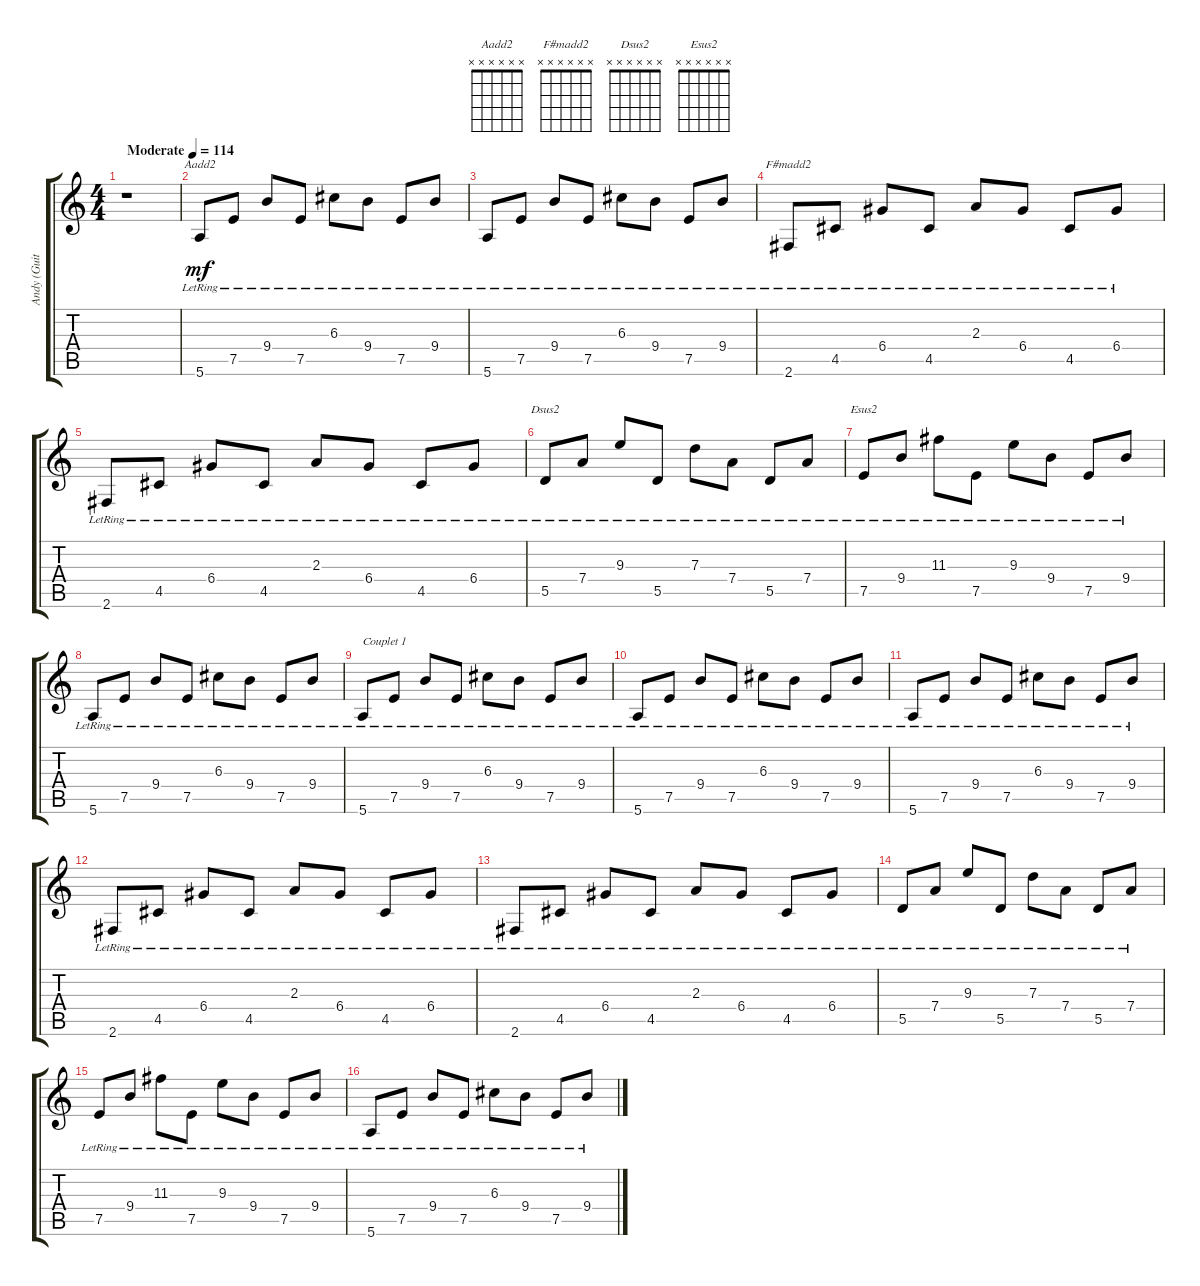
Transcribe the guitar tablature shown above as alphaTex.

\track ("Andy (Guitar1)" "Andy (Guit") {instrument electricguitarclean}
\staff {score tabs}
\tuning (E4 B3 G3 D3 A2 E2) {hide}
\chord ("Aadd2" x x x x x x)
\chord ("F#madd2" x x x x x x)
\chord ("Dsus2" x x x x x x)
\chord ("Esus2" x x x x x x)
\ts (4 4)
\tempo (114 "Moderate")
\clef g2
\ks c
r.1{dy mf instrument electricguitarclean} |
5.6{lr}.8{ch "Aadd2" volume 16} 7.5{lr}.8{beam split} 9.4{lr}.8 7.5{lr}.8 6.3{lr}.8 9.4{lr}.8{beam split} 7.5{lr}.8 9.4{lr}.8 |
5.6{lr}.8 7.5{lr}.8{beam split} 9.4{lr}.8 7.5{lr}.8 6.3{lr}.8 9.4{lr}.8{beam split} 7.5{lr}.8 9.4{lr}.8 |
2.6{lr}.8{ch "F#madd2"} 4.5{lr}.8{beam split} 6.4{lr}.8 4.5{lr}.8 2.3{lr}.8 6.4{lr}.8{beam split} 4.5{lr}.8 6.4{lr}.8 |
2.6{lr}.8 4.5{lr}.8{beam split} 6.4{lr}.8 4.5{lr}.8 2.3{lr}.8 6.4{lr}.8{beam split} 4.5{lr}.8 6.4{lr}.8 |
5.5{lr}.8{ch "Dsus2"} 7.4{lr}.8 9.3{lr}.8 5.5{lr}.8 7.3{lr}.8 7.4{lr}.8 5.5{lr}.8 7.4{lr}.8 |
7.5{lr}.8{ch "Esus2"} 9.4{lr}.8 11.3{lr}.8 7.5{lr}.8 9.3{lr}.8 9.4{lr}.8 7.5{lr}.8 9.4{lr}.8 |
5.6{lr}.8 7.5{lr}.8{beam split} 9.4{lr}.8 7.5{lr}.8 6.3{lr}.8 9.4{lr}.8{beam split} 7.5{lr}.8 9.4{lr}.8 |
5.6{lr}.8{txt "Couplet 1"} 7.5{lr}.8{beam split} 9.4{lr}.8 7.5{lr}.8 6.3{lr}.8 9.4{lr}.8{beam split} 7.5{lr}.8 9.4{lr}.8 |
5.6{lr}.8{volume 16} 7.5{lr}.8{beam split} 9.4{lr}.8 7.5{lr}.8 6.3{lr}.8 9.4{lr}.8{beam split} 7.5{lr}.8 9.4{lr}.8 |
5.6{lr}.8 7.5{lr}.8{beam split} 9.4{lr}.8 7.5{lr}.8 6.3{lr}.8 9.4{lr}.8{beam split} 7.5{lr}.8 9.4{lr}.8 |
2.6{lr}.8 4.5{lr}.8{beam split} 6.4{lr}.8 4.5{lr}.8 2.3{lr}.8 6.4{lr}.8{beam split} 4.5{lr}.8 6.4{lr}.8 |
2.6{lr}.8 4.5{lr}.8{beam split} 6.4{lr}.8 4.5{lr}.8 2.3{lr}.8 6.4{lr}.8{beam split} 4.5{lr}.8 6.4{lr}.8 |
5.5{lr}.8 7.4{lr}.8 9.3{lr}.8 5.5{lr}.8 7.3{lr}.8 7.4{lr}.8 5.5{lr}.8 7.4{lr}.8 |
7.5{lr}.8 9.4{lr}.8 11.3{lr}.8 7.5{lr}.8 9.3{lr}.8 9.4{lr}.8 7.5{lr}.8 9.4{lr}.8 |
5.6{lr}.8 7.5{lr}.8{beam split} 9.4{lr}.8 7.5{lr}.8 6.3{lr}.8 9.4{lr}.8{beam split} 7.5{lr}.8 9.4{lr}.8
